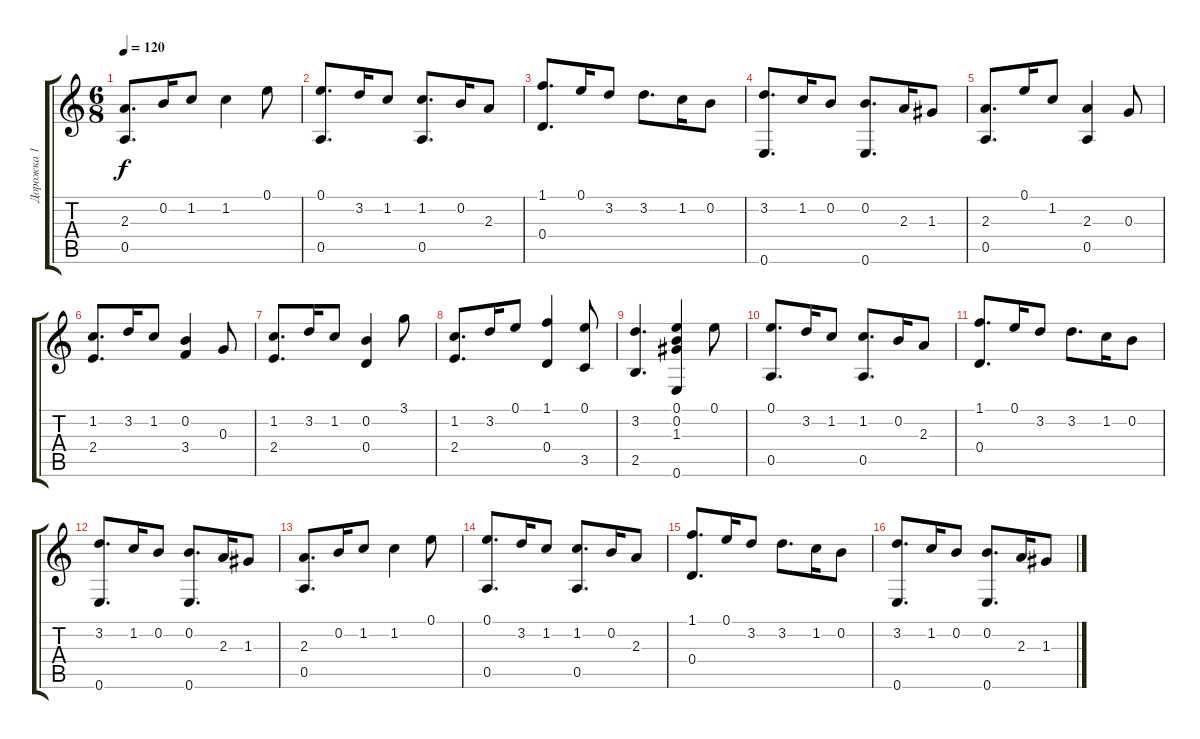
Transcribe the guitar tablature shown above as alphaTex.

\track ("Дорожка 1" "Дорожка 1") {instrument acousticguitarnylon}
\staff {score tabs}
\tuning (E4 B3 G3 D3 A2 E2) {hide}
\ts (6 8)
\tempo 120
\clef g2
\ks c
(2.3 0.5).8{d dy f} 0.2.16 1.2.8 1.2.4 0.1.8 |
(0.1 0.5).8{d} 3.2.16 1.2.8 (1.2 0.5).8{d} 0.2.16 2.3.8 |
(1.1 0.4).8{d} 0.1.16 3.2.8 3.2.8{d} 1.2.16 0.2.8 |
(3.2 0.6).8{d} 1.2.16 0.2.8 (0.2 0.6).8{d} 2.3.16 1.3.8 |
(2.3 0.5).8{d} 0.1.16 1.2.8 (2.3 0.5).4 0.3.8 |
(1.2 2.4).8{d} 3.2.16 1.2.8 (0.2 3.4).4 0.3.8 |
(1.2 2.4).8{d} 3.2.16 1.2.8 (0.2 0.4).4 3.1.8 |
(1.2 2.4).8{d} 3.2.16 0.1.8 (1.1 0.4).4 (0.1 3.5).8 |
(3.2 2.5).4{d} (0.1 0.2 1.3 0.6).4 0.1.8 |
(0.1 0.5).8{d} 3.2.16 1.2.8 (1.2 0.5).8{d} 0.2.16 2.3.8 |
(1.1 0.4).8{d} 0.1.16 3.2.8 3.2.8{d} 1.2.16 0.2.8 |
(3.2 0.6).8{d} 1.2.16 0.2.8 (0.2 0.6).8{d} 2.3.16 1.3.8 |
(2.3 0.5).8{d} 0.2.16 1.2.8 1.2.4 0.1.8 |
(0.1 0.5).8{d} 3.2.16 1.2.8 (1.2 0.5).8{d} 0.2.16 2.3.8 |
(1.1 0.4).8{d} 0.1.16 3.2.8 3.2.8{d} 1.2.16 0.2.8 |
(3.2 0.6).8{d} 1.2.16 0.2.8 (0.2 0.6).8{d} 2.3.16 1.3.8
